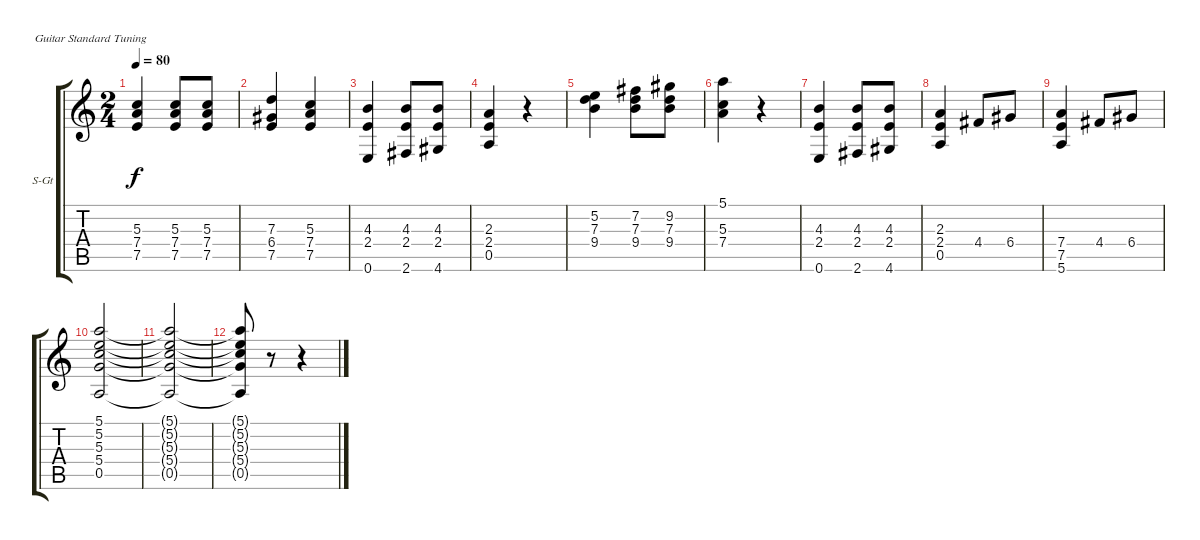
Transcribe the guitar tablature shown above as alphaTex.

\bracketExtendMode groupsimilarinstruments
\firstSystemTrackNameOrientation horizontal
\otherSystemsTrackNameOrientation horizontal
\track ("Piste 1" "S-Gt") {instrument acousticguitarsteel}
\staff {score tabs}
\tuning (E4 B3 G3 D3 A2 E2)
\ts (2 4)
\tempo 80
\clef g2
\ks aminor
(5.3 7.4 7.5).4{dy f} (5.3 7.4 7.5).8 (5.3 7.4 7.5).8 |
(7.3 6.4 7.5).4 (5.3 7.4 7.5).4 |
(4.3 2.4 0.6).4 (4.3 2.4 2.6).8 (4.3 2.4 4.6).8 |
(2.3 2.4 0.5).4 r.4 |
(5.2 7.3 9.4).4 (7.2 7.3 9.4).8 (9.2 7.3 9.4).8 |
(5.1 5.3 7.4).4 r.4 |
(4.3 2.4 0.6).4 (4.3 2.4 2.6).8 (4.3 2.4 4.6).8 |
(2.3 2.4 0.5).4 4.4.8 6.4.8 |
(7.4 7.5 5.6).4 4.4.8 6.4.8 |
(5.1 5.2 5.3 5.4 0.5).2 |
(5.1{t} 5.2{t} 5.3{t} 5.4{t} 0.5{t}).2 |
(5.1{t} 5.2{t} 5.3{t} 5.4{t} 0.5{t}).8 r.8 r.4
